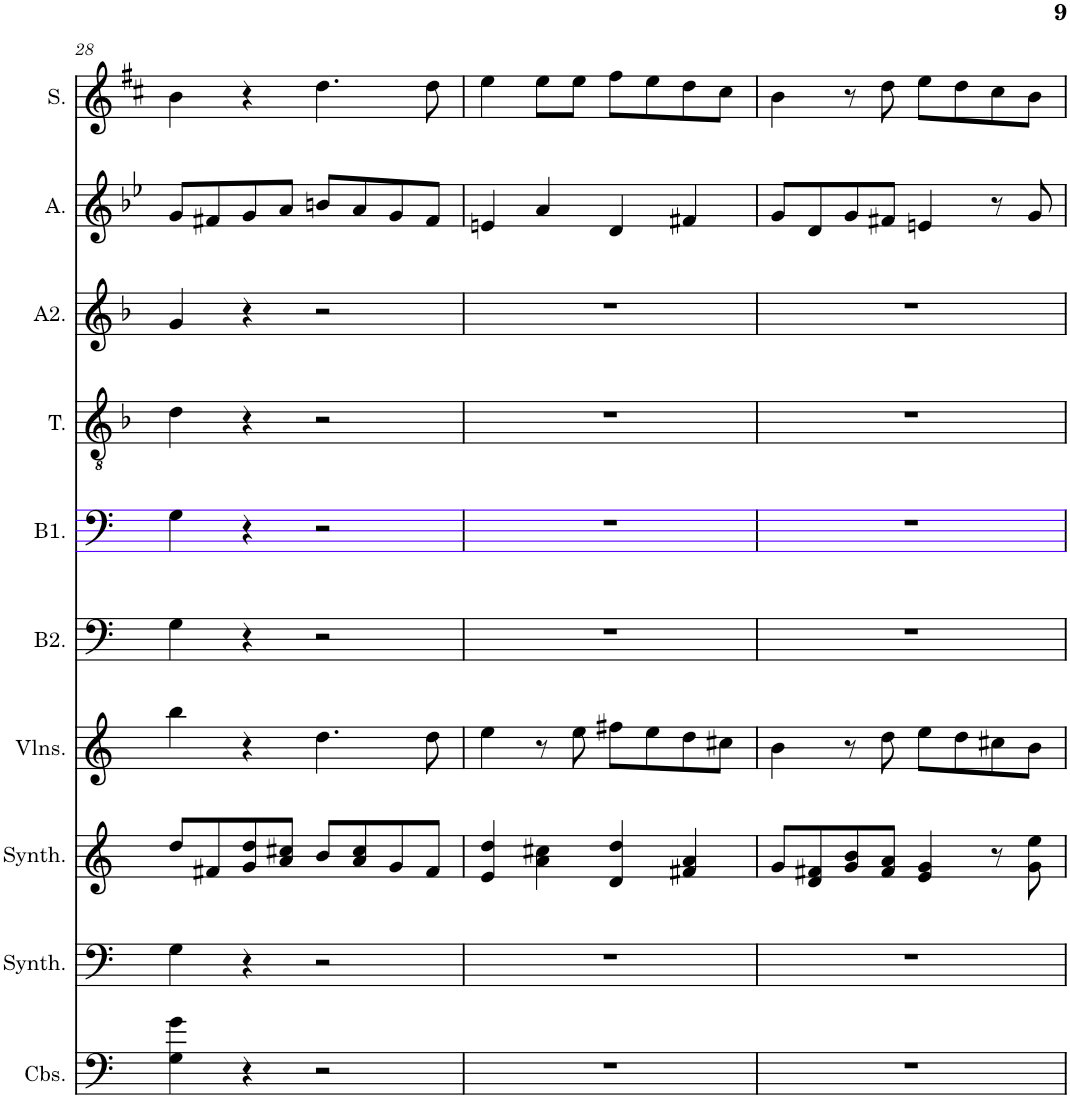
**kern	**kern	**kern	**kern	**kern	**kern	**kern	**kern	**kern	**kern
*part10	*part9	*part8	*part7	*part6	*part5	*part4	*part3	*part2	*part1
*staff10	*staff9	*staff8	*staff7	*staff6	*staff5	*staff4	*staff3	*staff2	*staff1
*I"Contrebasses, D'Bass/Strings, etc	*I"Synthétiseur d'instruments à cordes, Synth strings, etc	*I"Synthétiseur d'instruments à cordes, Synth strings 2	*I"Violons, 1st violins	*I"Basse2	*I"Basse1	*I"Ténor	*I"Alto2	*I"Alto	*I"Soprano
*I'Cbs.	*I'Synth.	*I'Synth.	*I'Vlns.	*I'B2.	*I'B1.	*I'T.	*I'A2.	*I'A.	*I'S.
!!LO:PB:g=z
*clefF4	*clefF4	*clefG2	*clefG2	*clefF4	*clefF4	*clefGv2	*clefG2	*clefG2	*clefG2
*Trd7c12	*	*	*	*	*	*	*	*	*
*k[]	*k[]	*k[]	*k[]	*k[]	*k[]	*k[b-]	*k[b-]	*k[b-e-]	*k[f#c#]
*M4/4	*M4/4	*M4/4	*M4/4	*M4/4	*M4/4	*M4/4	*M4/4	*M4/4	*M4/4
=28	=28	=28	=28	=28	=28	=28	=28	=28	=28
4G\ 4g\	4G\	8dd/L	4bb\	4G\	4G\	4d\	4g/	8g/L	4b\
.	.	8f#X/	.	.	.	.	.	8f#X/	.
4r	4r	8g/ 8dd/	4r	4r	4r	4r	4r	8g/	4r
.	.	8a/ 8cc#X/J	.	.	.	.	.	8a/J	.
2r	2r	8b/L	4.dd\	2r	2r	2r	2r	8bn/L	4.dd\
.	.	8a/ 8cc#/	.	.	.	.	.	8a/	.
.	.	8g/	.	.	.	.	.	8g/	.
.	.	8f#/J	8dd\	.	.	.	.	8f#/J	8dd\
=29	=29	=29	=29	=29	=29	=29	=29	=29	=29
1r	1r	4e/ 4dd/	4ee\	1r	1r	1r	1r	4en/	4ee\
.	.	4a\ 4cc#X\	8r	.	.	.	.	4a/	8ee\L
.	.	.	8ee\	.	.	.	.	.	8ee\J
.	.	4d/ 4dd/	8ff#X\L	.	.	.	.	4d/	8ff#\L
.	.	.	8ee\	.	.	.	.	.	8ee\
.	.	4f#X/ 4a/	8dd\	.	.	.	.	4f#X/	8dd\
.	.	.	8cc#X\J	.	.	.	.	.	8cc#\J
=30	=30	=30	=30	=30	=30	=30	=30	=30	=30
1r	1r	8g/L	4b\	1r	1r	1r	1r	8g/L	4b\
.	.	8d/ 8f#X/	.	.	.	.	.	8d/	.
.	.	8g/ 8b/	8r	.	.	.	.	8g/	8r
.	.	8f#/ 8a/J	8dd\	.	.	.	.	8f#X/J	8dd\
.	.	4e/ 4g/	8ee\L	.	.	.	.	4en/	8ee\L
.	.	.	8dd\	.	.	.	.	.	8dd\
.	.	8r	8cc#X\	.	.	.	.	8r	8cc#\
.	.	8g\ 8ee\	8b\J	.	.	.	.	8g/	8b\J
=	=	=	=	=	=	=	=	=	=
*-	*-	*-	*-	*-	*-	*-	*-	*-	*-
